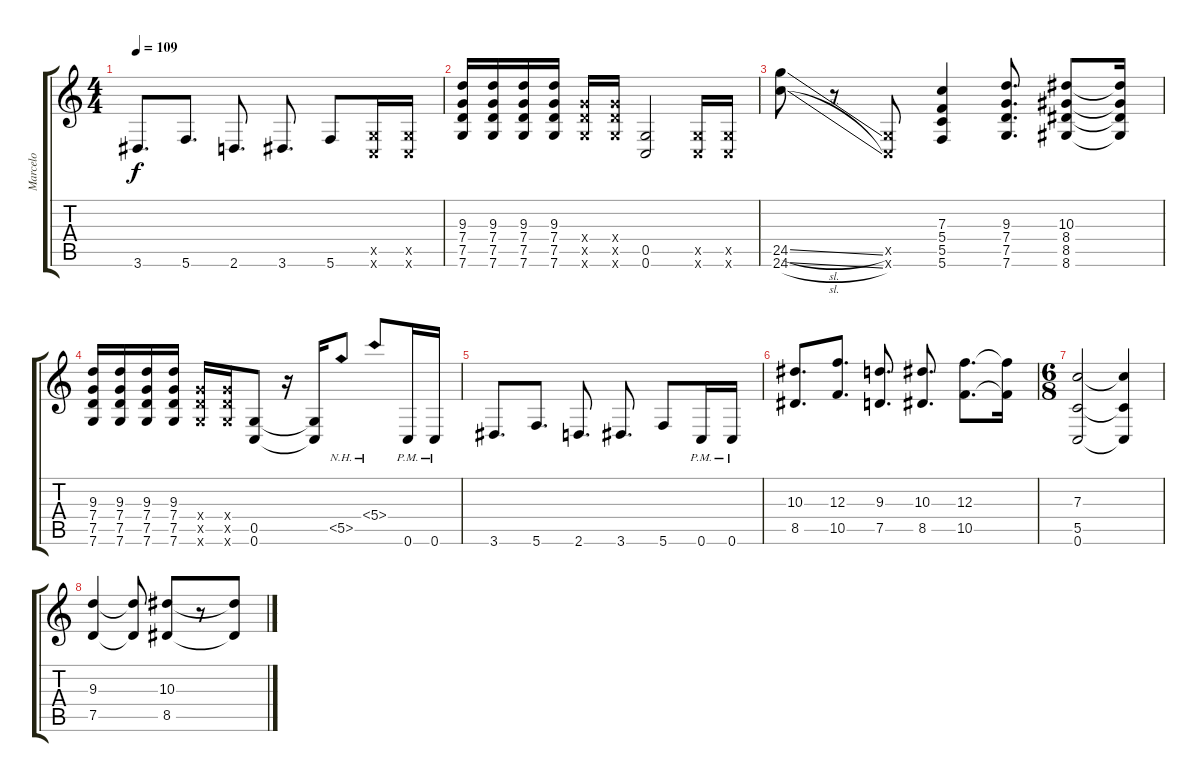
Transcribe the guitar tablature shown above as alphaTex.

\track ("Marcelo" "Marcelo") {instrument distortionguitar}
\staff {score tabs}
\tuning (D4 A3 F3 C3 G2 C2) {hide}
\ts (4 4)
\tempo 109
\clef g2
\ks c
3.6.8{d dy f} 5.6.8{d} 2.6.8{d} 3.6.8{d} 5.6.8 (0.5{x} 0.6{x}).16 (0.5{x} 0.6{x}).16 |
(9.3 7.4 7.5 7.6).16 (9.3 7.4 7.5 7.6).16 (9.3 7.4 7.5 7.6).16 (9.3 7.4 7.5 7.6).16 (7.4{x} 7.5{x} 7.6{x}).16 (7.4{x} 7.5{x} 7.6{x}).16 (0.5 0.6).2 (0.5{x} 0.6{x}).16 (0.5{x} 0.6{x}).16 |
(24.5{sl} 24.6{sl}).8 r.8 (0.5{x} 0.6{x}).8 (7.3 5.4 5.5 5.6).4 (9.3 7.4 7.5 7.6).8{d} (10.3 8.4 8.5 8.6).8 (10.3{t} 8.4{t} 8.5{t} 8.6{t}).16 |
(9.3 7.4 7.5 7.6).16 (9.3 7.4 7.5 7.6).16 (9.3 7.4 7.5 7.6).16 (9.3 7.4 7.5 7.6).16 (7.4{x} 7.5{x} 7.6{x}).16 (7.4{x} 7.5{x} 7.6{x}).16 (0.5 0.6).8 r.16 (0.5{t} 0.6{t}).16 5.5{nh}.8 5.4{nh}.8 0.6{pm}.16 0.6{pm}.16 |
3.6.8{d} 5.6.8{d} 2.6.8{d} 3.6.8{d} 5.6.8 0.6{pm}.16 0.6{pm}.16 |
(10.3 8.5).8{d} (12.3 10.5).8{d} (9.3 7.5).8{d} (10.3 8.5).8{d} (12.3 10.5).8{d} (12.3{t} 10.5{t}).16 |
\ts (6 8)
(7.3 5.5 0.6).2 (7.3{t} 5.5{t} 0.6{t}).4 |
(9.3 7.5).4 (9.3{t} 7.5{t}).8 (10.3 8.5).8 r.8 (10.3{t} 8.5{t}).8
